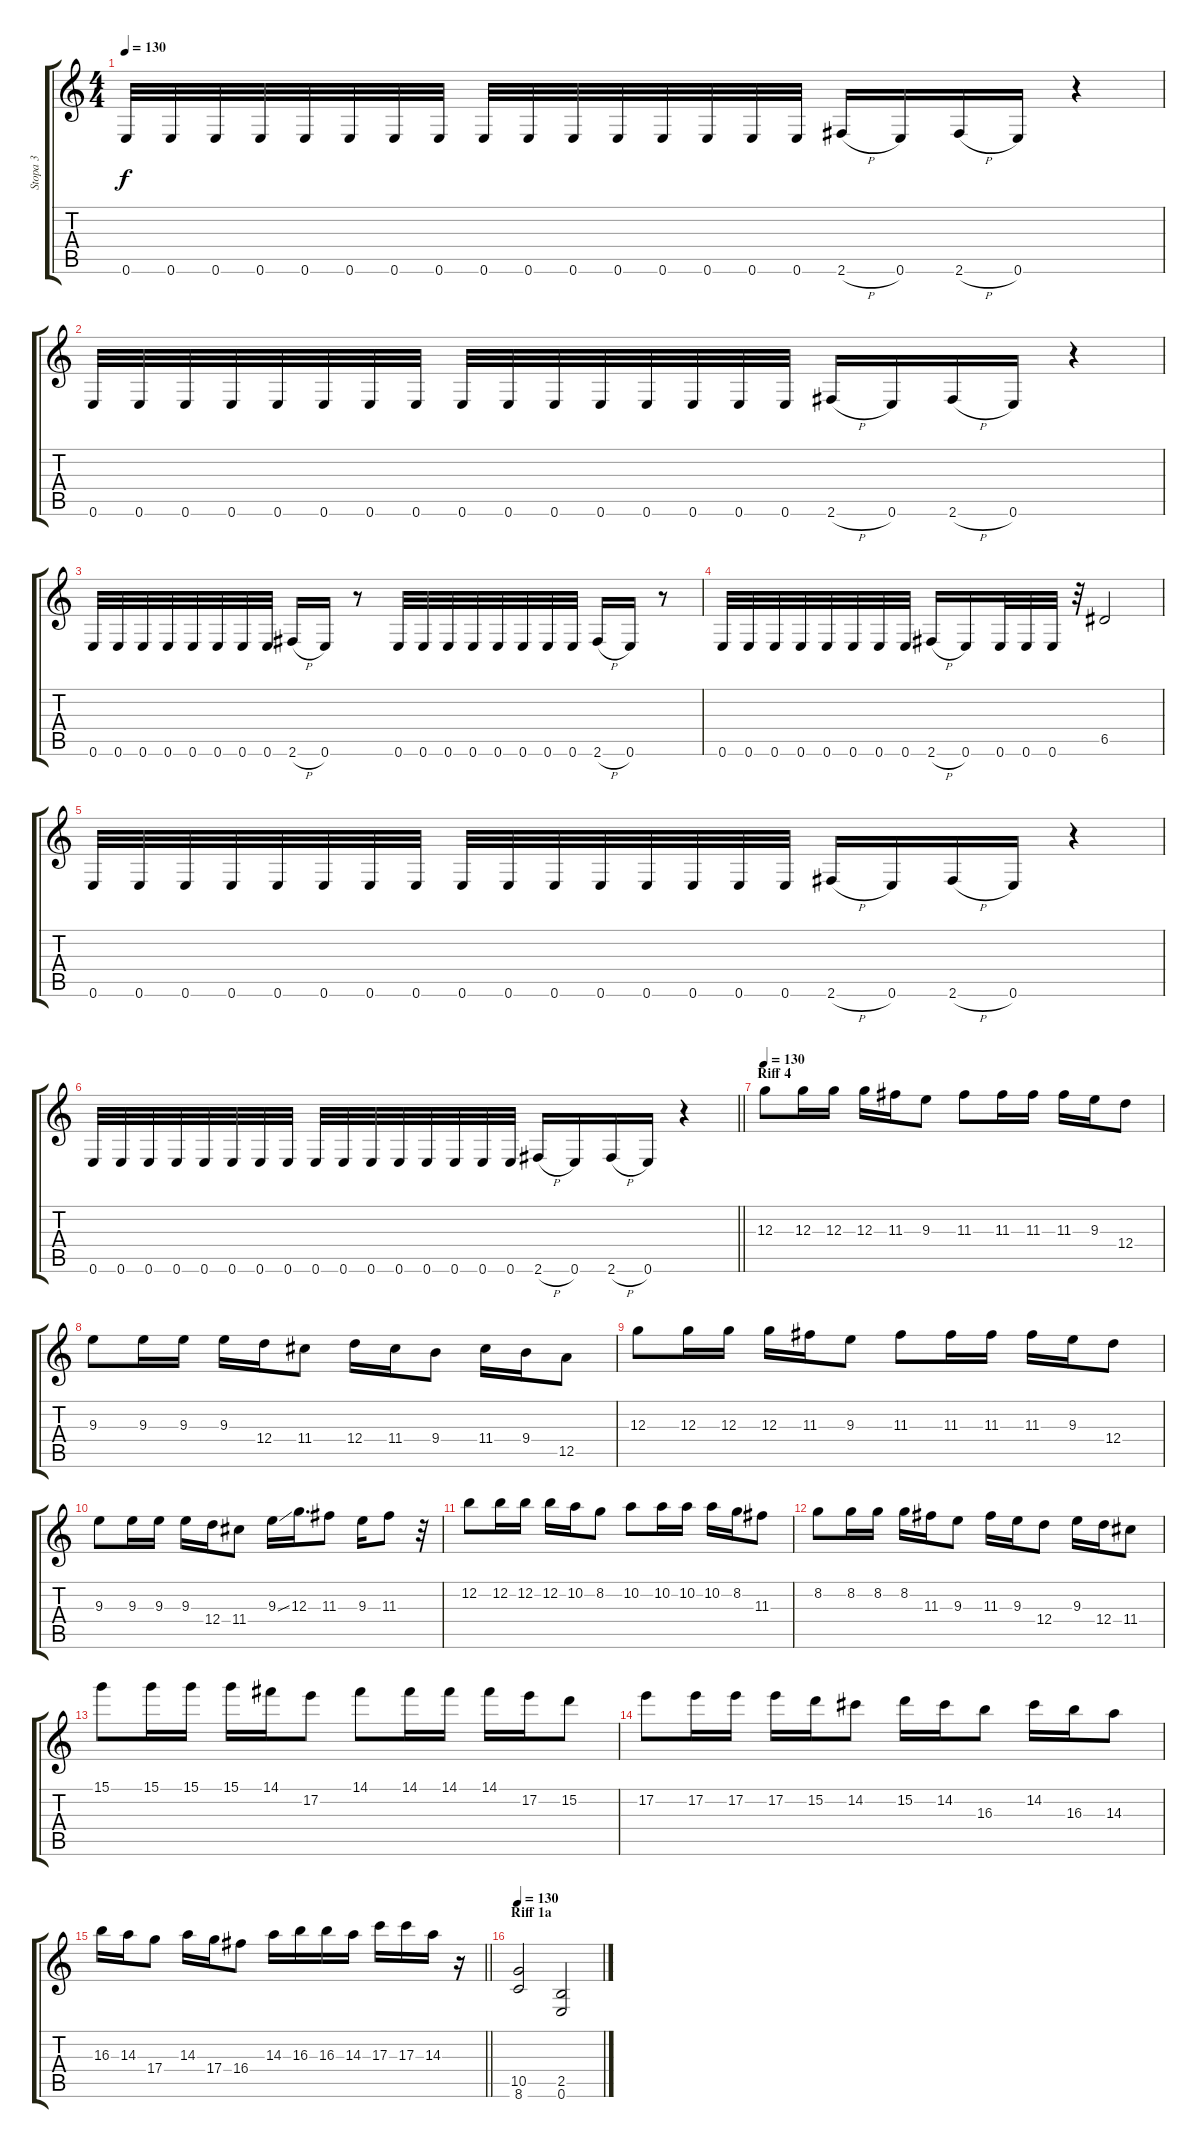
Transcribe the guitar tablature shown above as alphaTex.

\track ("Stopa 3" "Stopa 3") {instrument distortionguitar}
\staff {score tabs}
\tuning (E4 B3 G3 D3 A2 E2) {hide}
\ts (4 4)
\tempo 130
\clef g2
\ks c
0.6.32{dy f} 0.6.32 0.6.32 0.6.32 0.6.32 0.6.32 0.6.32 0.6.32 0.6.32 0.6.32 0.6.32 0.6.32 0.6.32 0.6.32 0.6.32 0.6.32 2.6{h}.16 0.6.16 2.6{h}.16 0.6.16 r.4 |
0.6.32 0.6.32 0.6.32 0.6.32 0.6.32 0.6.32 0.6.32 0.6.32 0.6.32 0.6.32 0.6.32 0.6.32 0.6.32 0.6.32 0.6.32 0.6.32 2.6{h}.16 0.6.16 2.6{h}.16 0.6.16 r.4 |
0.6.32 0.6.32 0.6.32 0.6.32 0.6.32 0.6.32 0.6.32 0.6.32 2.6{h}.16 0.6.16 r.8 0.6.32 0.6.32 0.6.32 0.6.32 0.6.32 0.6.32 0.6.32 0.6.32 2.6{h}.16 0.6.16 r.8 |
0.6.32 0.6.32 0.6.32 0.6.32 0.6.32 0.6.32 0.6.32 0.6.32 2.6{h}.16 0.6.16 0.6.32 0.6.32 0.6.32 r.32 6.5.2 |
0.6.32 0.6.32 0.6.32 0.6.32 0.6.32 0.6.32 0.6.32 0.6.32 0.6.32 0.6.32 0.6.32 0.6.32 0.6.32 0.6.32 0.6.32 0.6.32 2.6{h}.16 0.6.16 2.6{h}.16 0.6.16 r.4 |
\barLineRight lightlight
0.6.32 0.6.32 0.6.32 0.6.32 0.6.32 0.6.32 0.6.32 0.6.32 0.6.32 0.6.32 0.6.32 0.6.32 0.6.32 0.6.32 0.6.32 0.6.32 2.6{h}.16 0.6.16 2.6{h}.16 0.6.16 r.4 |
\section ("" "Riff 4")
\tempo 130
12.3.8 12.3.16 12.3.16 12.3.16 11.3.16 9.3.8 11.3.8 11.3.16 11.3.16 11.3.16 9.3.16 12.4.8 |
9.3.8 9.3.16 9.3.16 9.3.16 12.4.16 11.4.8 12.4.16 11.4.16 9.4.8 11.4.16 9.4.16 12.5.8 |
12.3.8 12.3.16 12.3.16 12.3.16 11.3.16 9.3.8 11.3.8 11.3.16 11.3.16 11.3.16 9.3.16 12.4.8 |
9.3.8 9.3.16 9.3.16 9.3.16 12.4.16 11.4.8 9.3{ss}.16 12.3.16{d} 11.3.8 9.3.16 11.3.8 r.32 |
12.2.8 12.2.16 12.2.16 12.2.16 10.2.16 8.2.8 10.2.8 10.2.16 10.2.16 10.2.16 8.2.16 11.3.8 |
8.2.8 8.2.16 8.2.16 8.2.16 11.3.16 9.3.8 11.3.16 9.3.16 12.4.8 9.3.16 12.4.16 11.4.8 |
15.1.8 15.1.16 15.1.16 15.1.16 14.1.16 17.2.8 14.1.8 14.1.16 14.1.16 14.1.16 17.2.16 15.2.8 |
17.2.8 17.2.16 17.2.16 17.2.16 15.2.16 14.2.8 15.2.16 14.2.16 16.3.8 14.2.16 16.3.16 14.3.8 |
\barLineRight lightlight
16.3.16 14.3.16 17.4.8 14.3.16 17.4.16 16.4.8 14.3.16 16.3.16 16.3.16 14.3.16 17.3.16 17.3.16 14.3.16 r.16 |
\section ("" "Riff 1a")
\tempo 130
(10.5 8.6).2 (2.5 0.6).2
